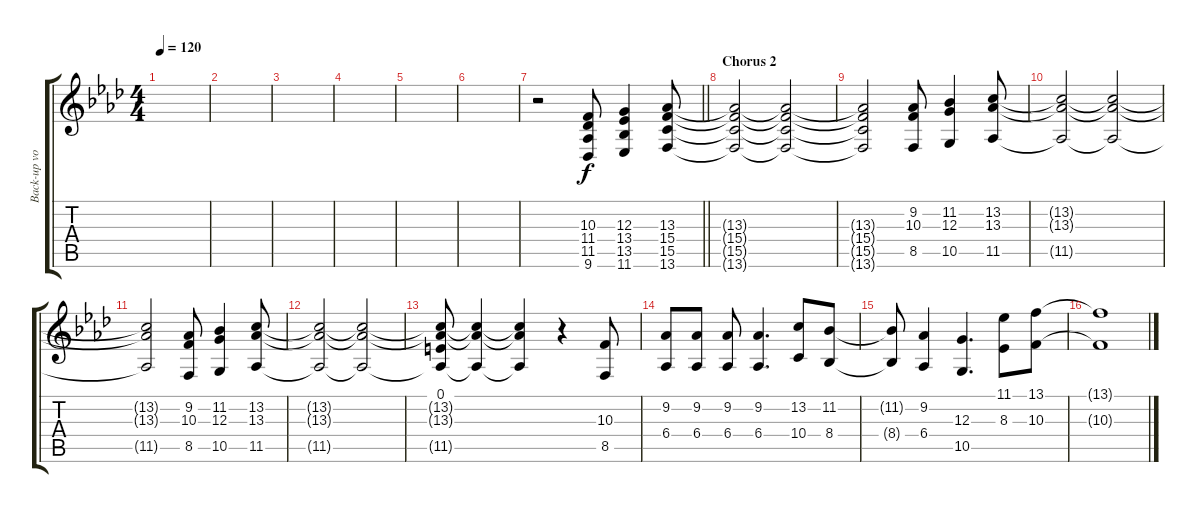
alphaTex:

\track ("Back-up vocals" "Back-up vo") {instrument stringensemble1}
\staff {score tabs}
\tuning (E4 B3 G3 D3 A2 E2) {hide}
\ts (4 4)
\tempo 120
\clef g2
\ks ab
|
|
|
|
|
|
\barLineRight lightlight
r.2{volume 14 instrument stringensemble1} (10.3 11.4 11.5 9.6).8{dy f} (12.3 13.4 13.5 11.6).4 (13.3 15.4 15.5 13.6).8{volume 0} |
\section ("" "Chorus 2")
(13.3{t} 15.4{t} 15.5{t} 13.6{t}).2 (13.3{t} 15.4{t} 15.5{t} 13.6{t}).2 |
(13.3{t} 15.4{t} 15.5{t} 13.6{t}).2 (9.2 10.3 8.5).8{volume 14} (11.2 12.3 10.5).4 (13.2 13.3 11.5).8{volume 0} |
(13.2{t} 13.3{t} 11.5{t}).2 (13.2{t} 13.3{t} 11.5{t}).2 |
(13.2{t} 13.3{t} 11.5{t}).2 (9.2 10.3 8.5).8{volume 14} (11.2 12.3 10.5).4 (13.2 13.3 11.5).8{volume 0} |
(13.2{t} 13.3{t} 11.5{t}).2 (13.2{t} 13.3{t} 11.5{t}).2 |
(0.1 13.2{t} 13.3{t} 11.5{t}).8 (13.2{t} 13.3{t} 11.5{t}).4 (13.2{t} 13.3{t} 11.5{t}).4 r.4{volume 15 instrument pad1newage} (10.3 8.5).8 |
(9.2 6.4).8 (9.2 6.4).8 (9.2 6.4).8 (9.2 6.4).4{d} (13.2 10.4).8 (11.2 8.4).8 |
(11.2{t} 8.4{t}).8 (9.2 6.4).4 (12.3 10.5).4{d} (11.1 8.3).8 (13.1 10.3).8 |
(13.1{t} 10.3{t}).1
